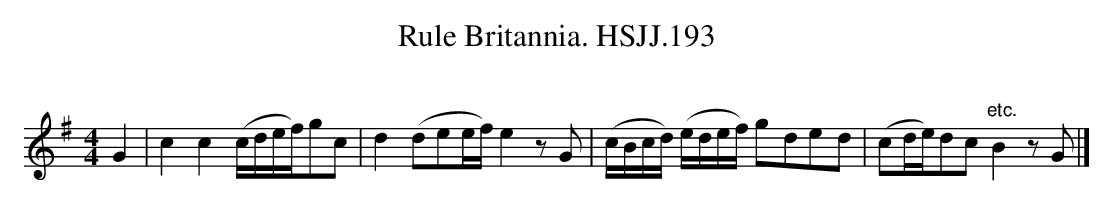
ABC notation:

X:1
T:Rule Britannia. HSJJ.193
M:4/4
L:1/8
O:
K:G
G2|c2c2(c/d/e/f/)gc|d2(dee/f/)e2zG|(c/B/c/d/) (e/d/e/f/) g-de-d|\
(cd/e/)dc"etc."B2zG|]
